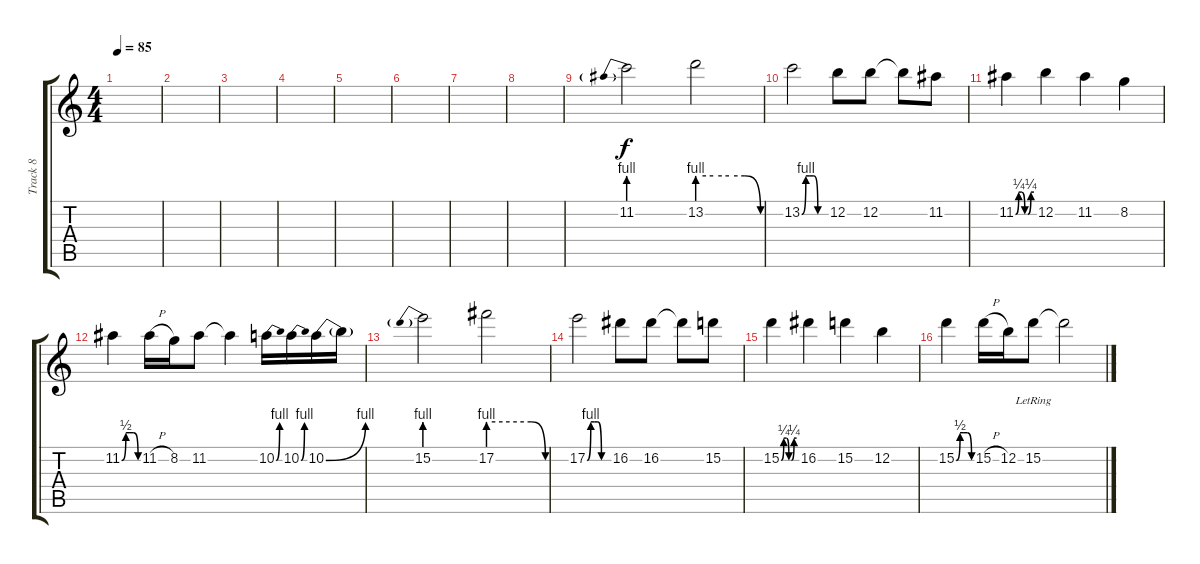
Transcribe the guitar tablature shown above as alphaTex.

\track ("Track 8" "Track 8") {instrument overdrivenguitar}
\staff {score tabs}
\tuning (E4 B3 G3 D3 A2 E2) {hide}
\ts (4 4)
\tempo 85
\clef g2
\ks c
|
|
|
|
|
|
|
|
11.2{be (prebend 0 4 60 4)}.2 13.2{be (custom 0 4 15 4 30 4 45 4 60 0)}.2 |
13.2{be (custom 0 0 10 4 20 4 30 4 40 0 50 0 60 0)}.2 12.2.8 12.2.8 12.2{t}.8 11.2.8 |
11.2{be (custom 0 0 10 1 20 1 30 0 40 0 50 1 60 1)}.4 12.2.4 11.2.4 8.2.4 |
11.2{be (custom 0 0 15 2 30 2 44 2 60 0)}.4 11.2{h}.16 8.2.16 11.2.8 11.2{t}.4 10.2{be (bend 0 0 60 4)}.16 10.2{be (bend 0 0 60 4)}.16 10.2{be (bend 0 0 60 4)}.16 10.2{t}.16 |
15.2{be (prebend 0 4 60 4)}.2 17.2{be (custom 0 4 15 4 30 4 45 4 60 0)}.2 |
17.2{be (custom 0 0 10 4 20 4 30 4 40 0 50 0 60 0)}.2 16.2.8 16.2.8 16.2{t}.8 15.2.8 |
15.2{be (custom 0 0 10 1 20 1 30 0 40 0 50 1 60 1)}.4 16.2.4 15.2.4 12.2.4 |
15.2{be (custom 0 0 15 2 30 2 44 2 60 0)}.4 15.2{h}.16 12.2.16 15.2{lr}.8 15.2{t}.2
